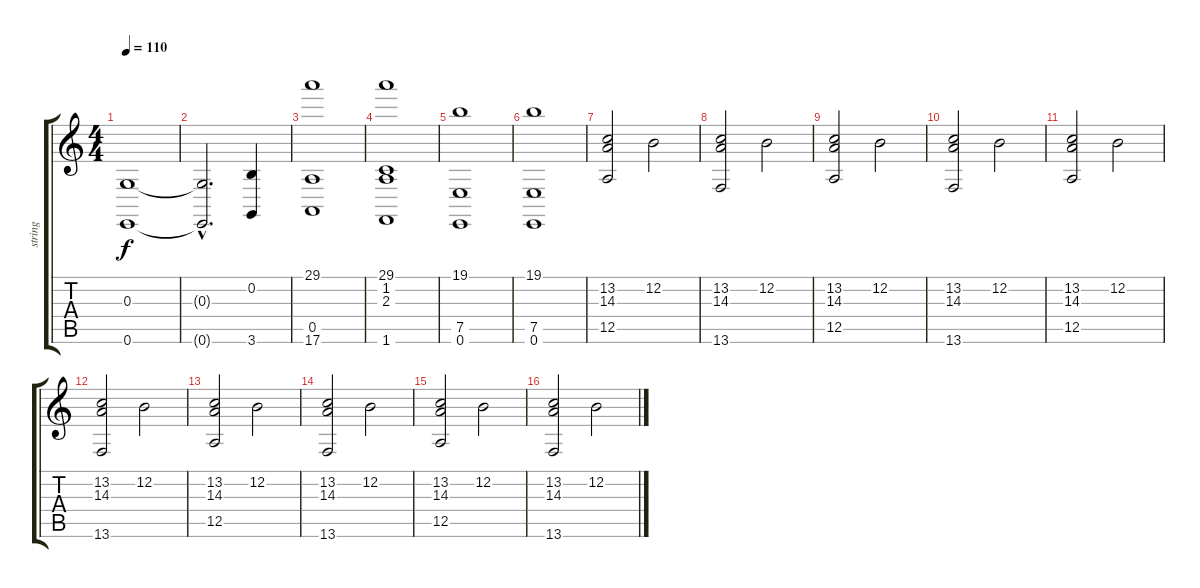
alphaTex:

\track ("string" "string") {instrument stringensemble2}
\staff {score tabs}
\tuning (E4 B3 G3 D3 A2 E2) {hide}
\ts (4 4)
\tempo 110
\clef g2
\ks c
(0.3 0.6).1{dy f} |
(0.3{hac t} 0.6{hac t}).2{d} (0.2 3.6).4 |
(29.1 0.5 17.6).1 |
(29.1 1.2 2.3 1.6).1 |
(19.1 7.5 0.6).1 |
(19.1 7.5 0.6).1 |
(13.2 14.3 12.5).2 12.2.2 |
(13.2 14.3 13.6).2 12.2.2 |
(13.2 14.3 12.5).2 12.2.2 |
(13.2 14.3 13.6).2 12.2.2 |
(13.2 14.3 12.5).2{volume 8} 12.2.2 |
(13.2 14.3 13.6).2 12.2.2 |
(13.2 14.3 12.5).2{volume 7} 12.2.2{volume 6} |
(13.2 14.3 13.6).2{volume 5} 12.2.2{volume 4} |
(13.2 14.3 12.5).2{volume 3} 12.2.2{volume 2} |
(13.2 14.3 13.6).2{volume 2} 12.2.2{volume 0}
